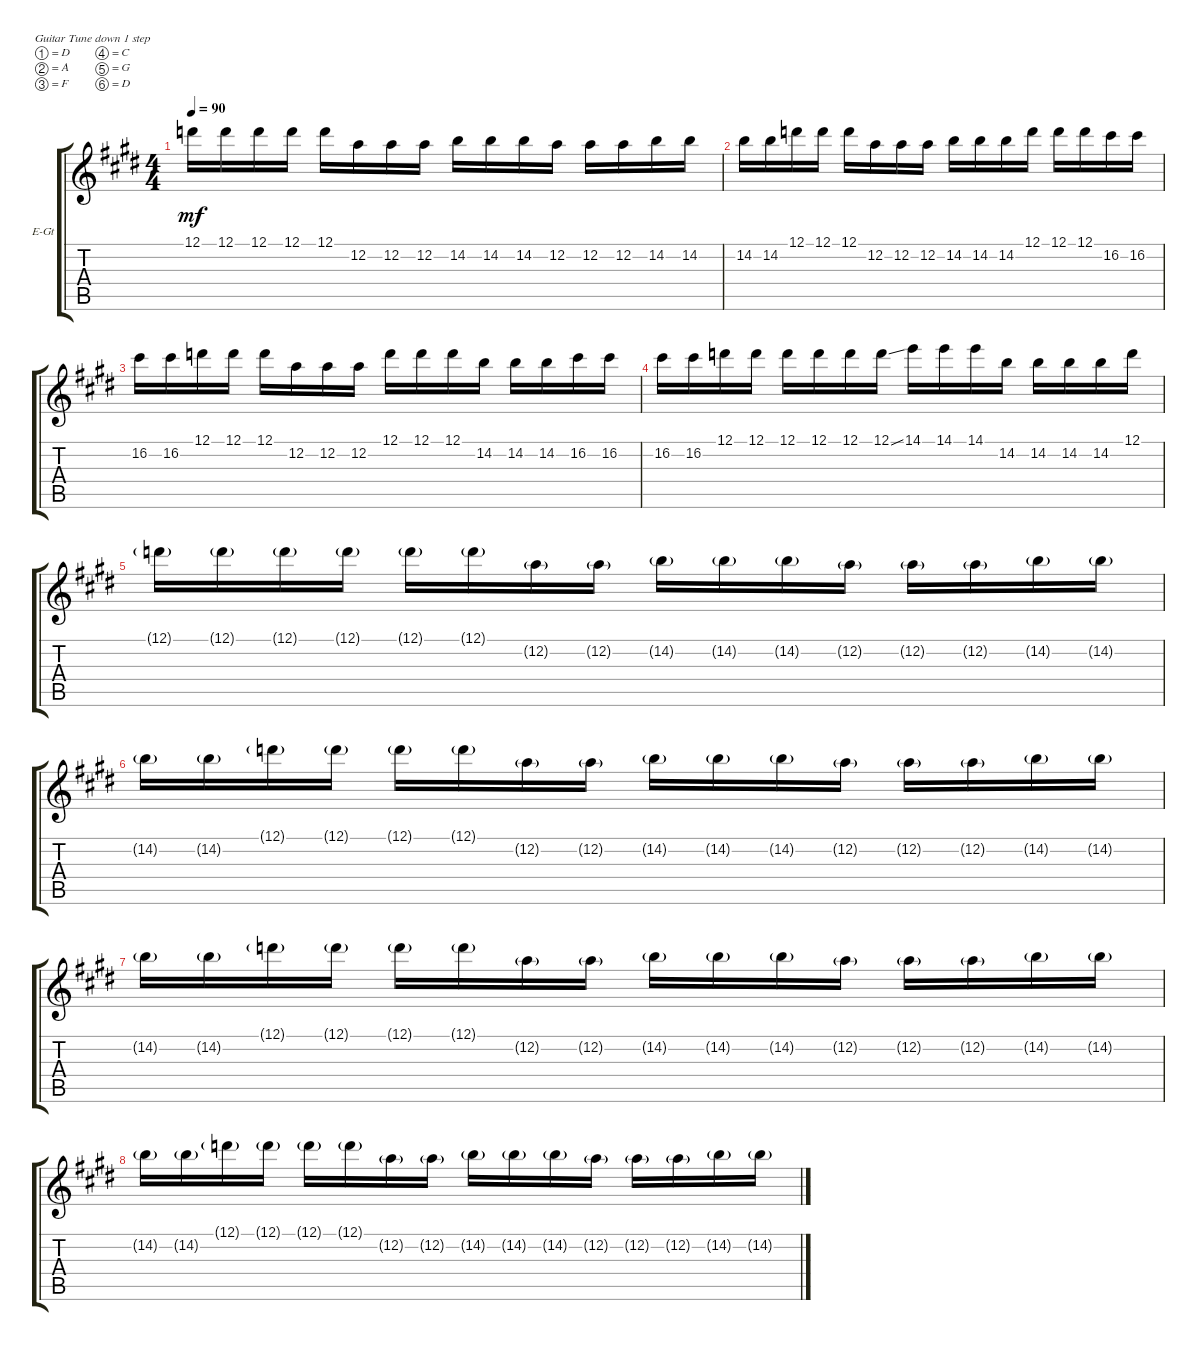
\defaultSystemsLayout 4
\bracketExtendMode groupsimilarinstruments
\firstSystemTrackNameOrientation horizontal
\otherSystemsTrackNameOrientation horizontal
\track ("Electric Guitar" "E-Gt") {instrument distortionguitar}
\staff {score tabs}
\tuning (D4 A3 F3 C3 G2 D2)
\ts (4 4)
\tempo 90
\clef g2
\ks e
12.1.16{dy mf} 12.1.16 12.1.16 12.1.16 12.1.16 12.2.16 12.2.16 12.2.16 14.2.16 14.2.16 14.2.16 12.2.16 12.2.16 12.2.16 14.2.16 14.2.16 |
14.2.16 14.2.16 12.1.16 12.1.16 12.1.16 12.2.16 12.2.16 12.2.16 14.2.16 14.2.16 14.2.16 12.1.16 12.1.16 12.1.16 16.2.16 16.2.16 |
16.2.16 16.2.16 12.1.16 12.1.16 12.1.16 12.2.16 12.2.16 12.2.16 12.1.16 12.1.16 12.1.16 14.2.16 14.2.16 14.2.16 16.2.16 16.2.16 |
16.2.16 16.2.16 12.1.16 12.1.16 12.1.16 12.1.16 12.1.16 12.1{ss}.16 14.1.16 14.1.16 14.1.16 14.2.16 14.2.16 14.2.16 14.2.16 12.1.16 |
12.1{g}.16 12.1{g}.16 12.1{g}.16 12.1{g}.16 12.1{g}.16 12.1{g}.16 12.2{g}.16 12.2{g}.16 14.2{g}.16 14.2{g}.16 14.2{g}.16 12.2{g}.16 12.2{g}.16 12.2{g}.16 14.2{g}.16 14.2{g}.16 |
14.2{g}.16 14.2{g}.16 12.1{g}.16 12.1{g}.16 12.1{g}.16 12.1{g}.16 12.2{g}.16 12.2{g}.16 14.2{g}.16 14.2{g}.16 14.2{g}.16 12.2{g}.16 12.2{g}.16 12.2{g}.16 14.2{g}.16 14.2{g}.16 |
14.2{g}.16 14.2{g}.16 12.1{g}.16 12.1{g}.16 12.1{g}.16 12.1{g}.16 12.2{g}.16 12.2{g}.16 14.2{g}.16 14.2{g}.16 14.2{g}.16 12.2{g}.16 12.2{g}.16 12.2{g}.16 14.2{g}.16 14.2{g}.16 |
14.2{g}.16 14.2{g}.16 12.1{g}.16 12.1{g}.16 12.1{g}.16 12.1{g}.16 12.2{g}.16 12.2{g}.16 14.2{g}.16 14.2{g}.16 14.2{g}.16 12.2{g}.16 12.2{g}.16 12.2{g}.16 14.2{g}.16 14.2{g}.16
